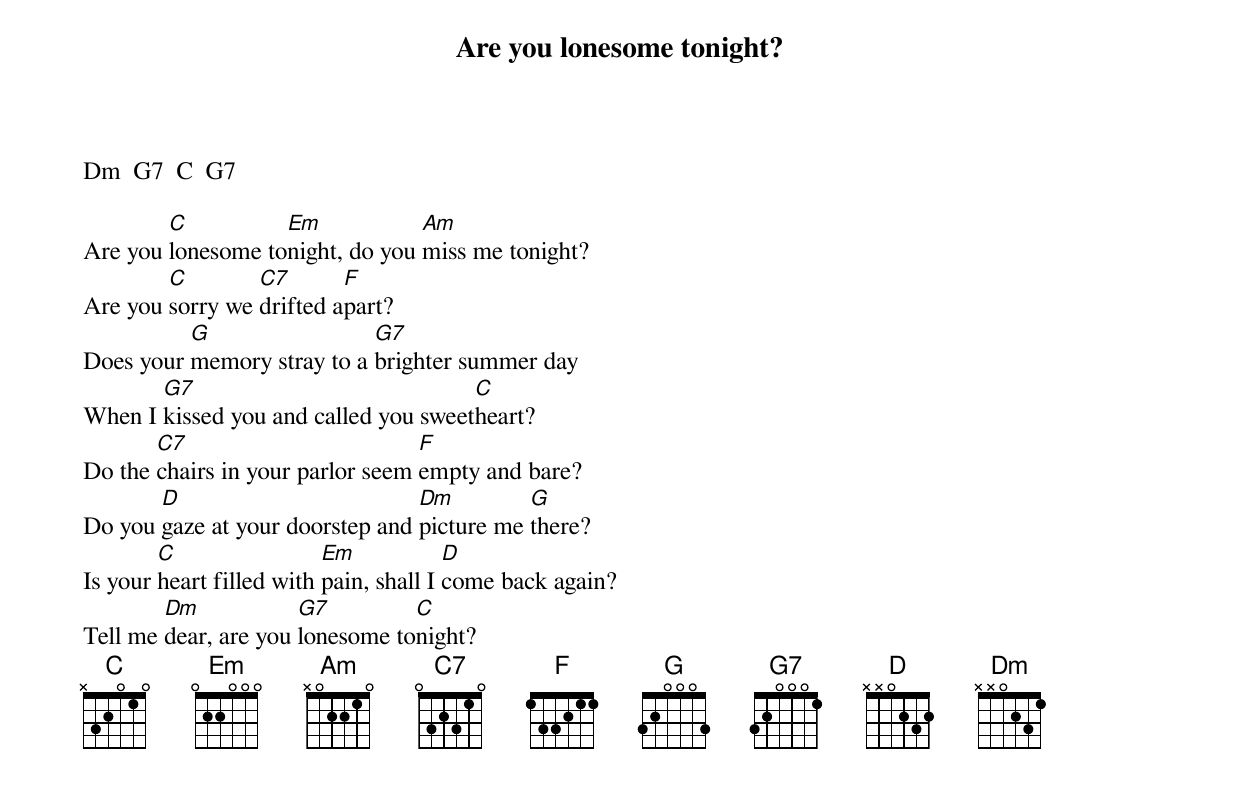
{title: Are you lonesome tonight?}

Dm  G7  C  G7

        C          Em            Am
Are you lonesome tonight, do you miss me tonight?
        C        C7       F
Are you sorry we drifted apart?
          G                 G7
Does your memory stray to a brighter summer day
       G7                             C
When I kissed you and called you sweetheart?
       C7                         F
Do the chairs in your parlor seem empty and bare?
       D                         Dm         G
Do you gaze at your doorstep and picture me there?
        C                 Em            D
Is your heart filled with pain, shall I come back again?
        Dm            G7         C
Tell me dear, are you lonesome tonight?
